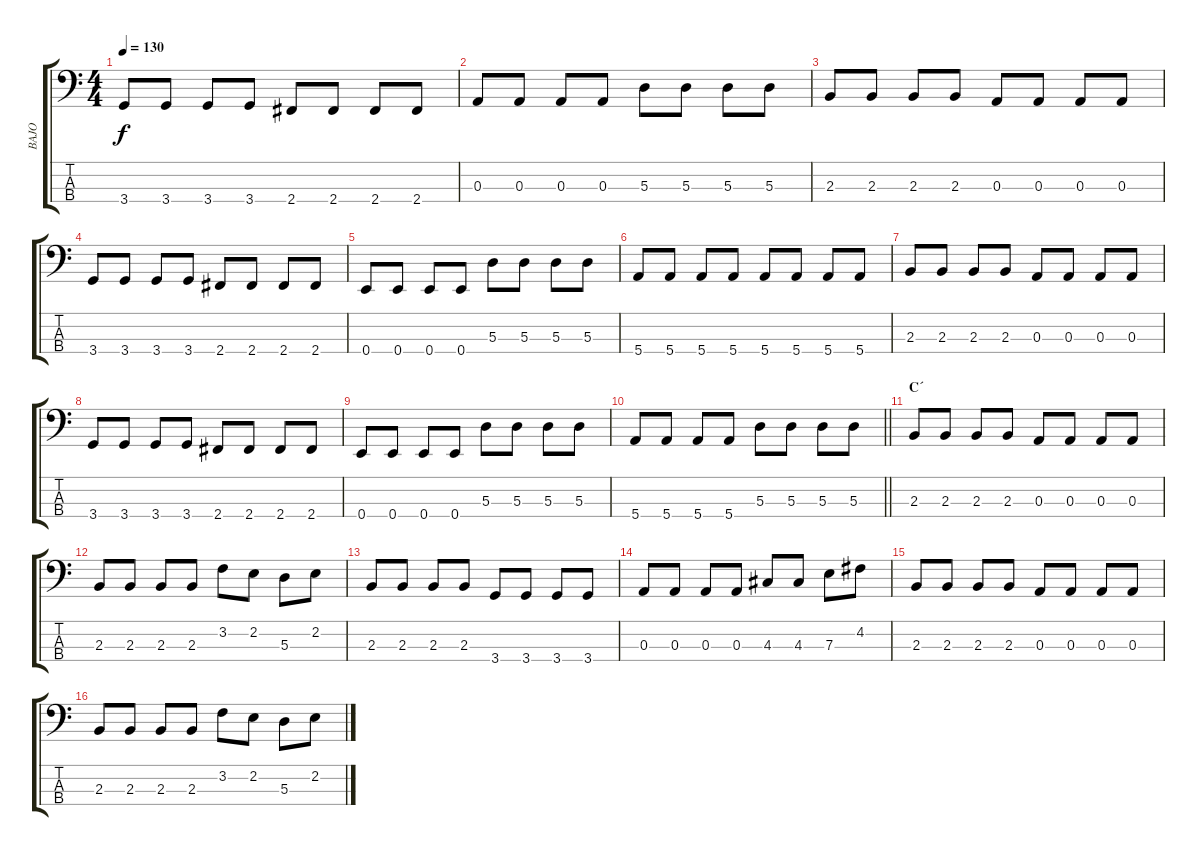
\track ("BAJO" "BAJO") {instrument electricbassfinger}
\staff {score tabs}
\tuning (G2 D2 A1 E1) {hide}
\ts (4 4)
\tempo 130
\clef f4
\ks c
3.4.8{dy f} 3.4.8 3.4.8 3.4.8 2.4.8 2.4.8 2.4.8 2.4.8 |
0.3.8 0.3.8 0.3.8 0.3.8 5.3.8 5.3.8 5.3.8 5.3.8 |
2.3.8 2.3.8 2.3.8 2.3.8 0.3.8 0.3.8 0.3.8 0.3.8 |
3.4.8 3.4.8 3.4.8 3.4.8 2.4.8 2.4.8 2.4.8 2.4.8 |
0.4.8 0.4.8 0.4.8 0.4.8 5.3.8 5.3.8 5.3.8 5.3.8 |
5.4.8 5.4.8 5.4.8 5.4.8 5.4.8 5.4.8 5.4.8 5.4.8 |
2.3.8 2.3.8 2.3.8 2.3.8 0.3.8 0.3.8 0.3.8 0.3.8 |
3.4.8 3.4.8 3.4.8 3.4.8 2.4.8 2.4.8 2.4.8 2.4.8 |
0.4.8 0.4.8 0.4.8 0.4.8 5.3.8 5.3.8 5.3.8 5.3.8 |
\barLineRight lightlight
5.4.8 5.4.8 5.4.8 5.4.8 5.3.8 5.3.8 5.3.8 5.3.8 |
\section ("" "C´")
2.3.8 2.3.8 2.3.8 2.3.8 0.3.8 0.3.8 0.3.8 0.3.8 |
2.3.8 2.3.8 2.3.8 2.3.8 3.2.8 2.2.8 5.3.8 2.2.8 |
2.3.8 2.3.8 2.3.8 2.3.8 3.4.8 3.4.8 3.4.8 3.4.8 |
0.3.8 0.3.8 0.3.8 0.3.8 4.3.8 4.3.8 7.3.8 4.2.8 |
2.3.8 2.3.8 2.3.8 2.3.8 0.3.8 0.3.8 0.3.8 0.3.8 |
2.3.8 2.3.8 2.3.8 2.3.8 3.2.8 2.2.8 5.3.8 2.2.8
